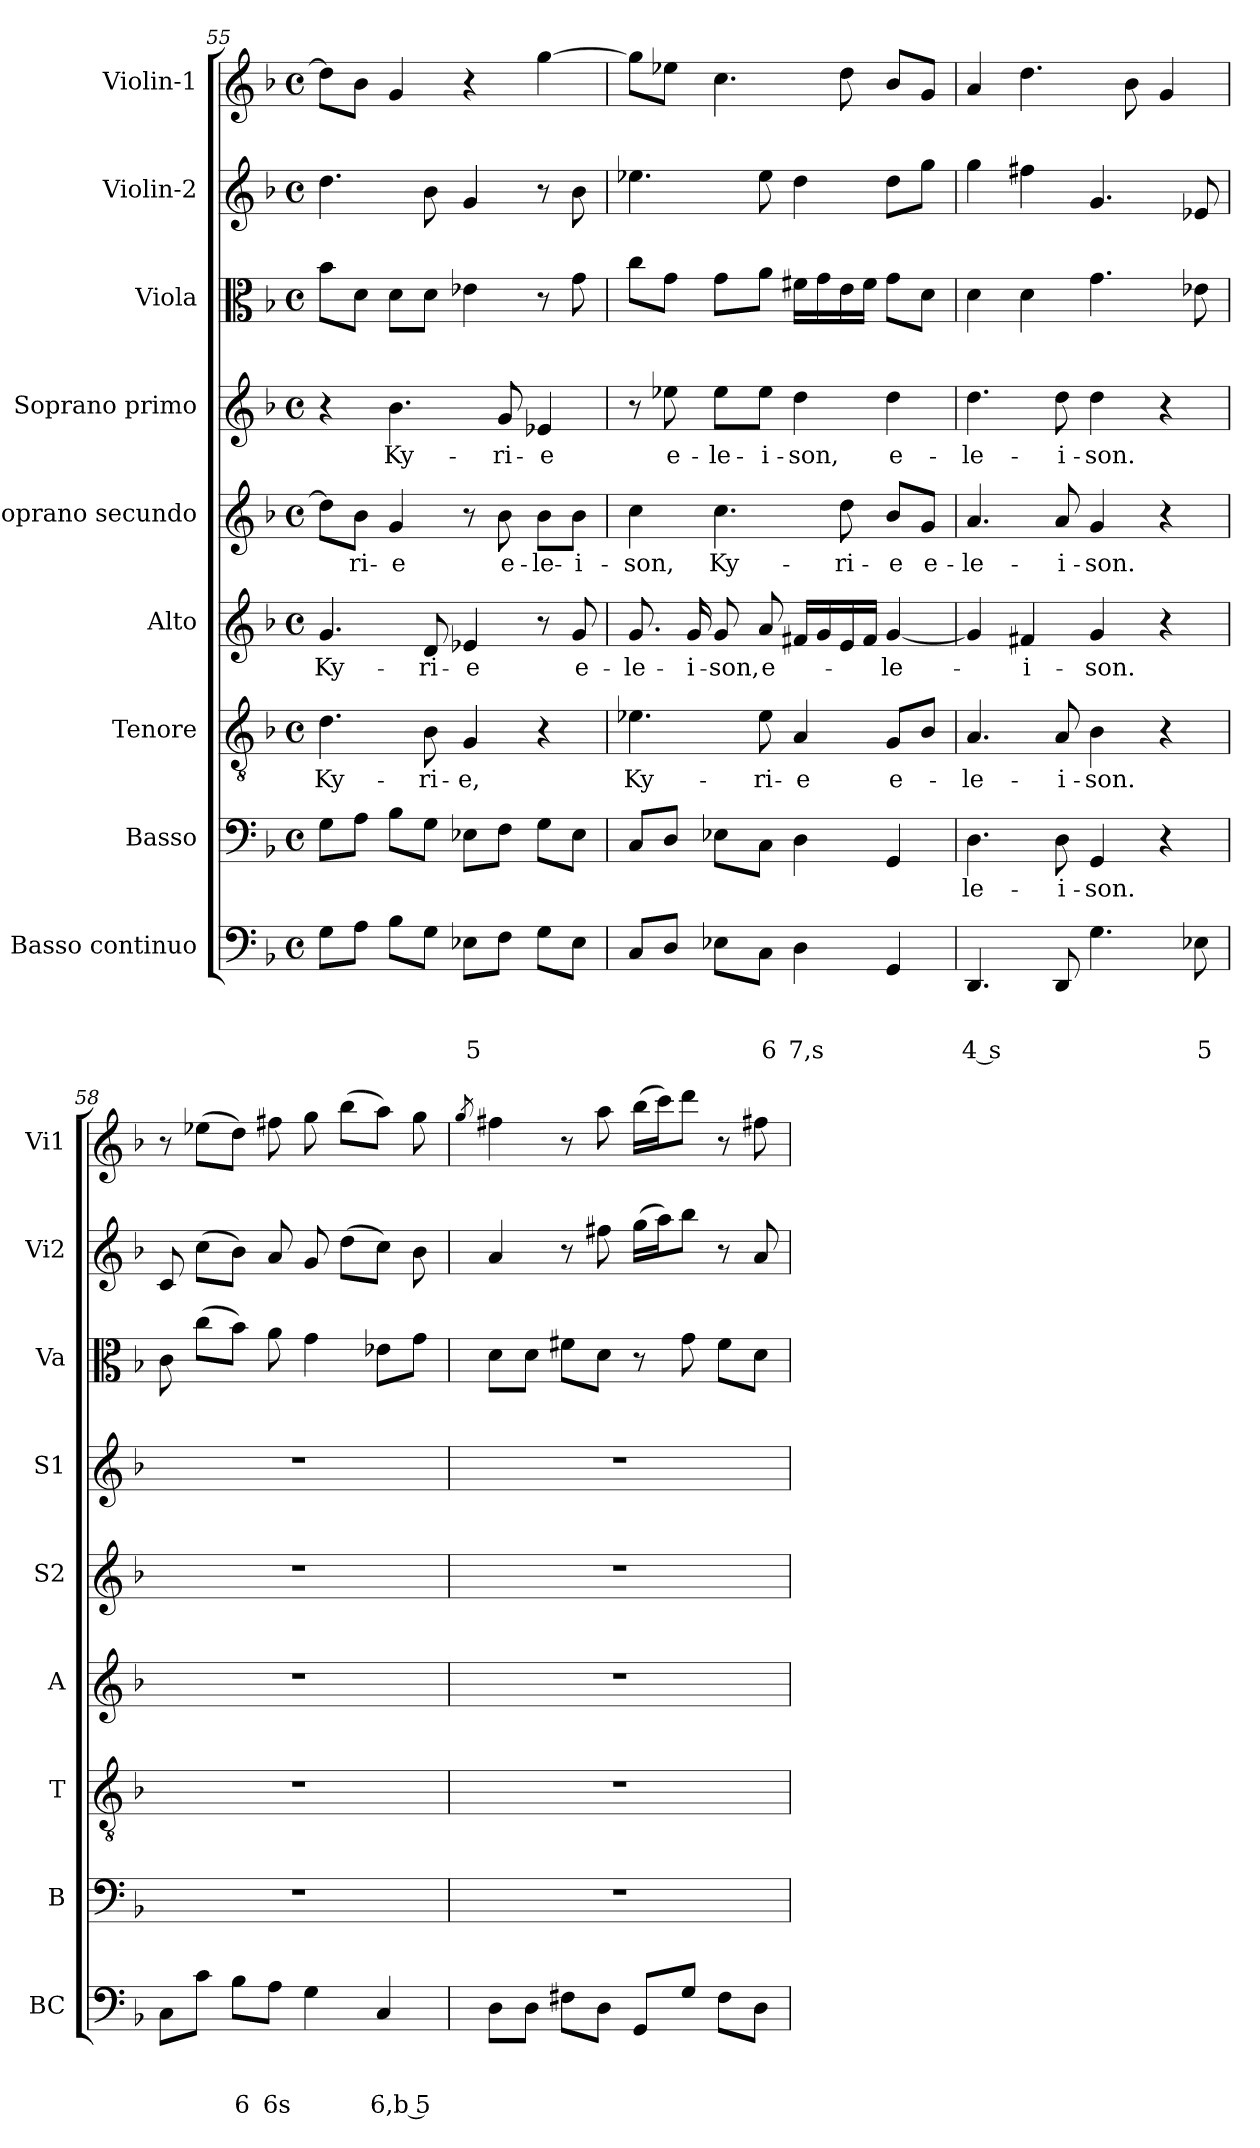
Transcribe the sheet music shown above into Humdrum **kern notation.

**kern	**text	**text	**text	**kern	**text	**kern	**text	**kern	**text	**kern	**text	**kern	**text	**kern	**kern	**kern
*part9	*part9	*part9	*part9	*part8	*part8	*part7	*part7	*part6	*part6	*part5	*part5	*part4	*part4	*part3	*part2	*part1
*staff9	*staff9	*staff9	*staff9	*staff8	*staff8	*staff7	*staff7	*staff6	*staff6	*staff5	*staff5	*staff4	*staff4	*staff3	*staff2	*staff1
*I"Basso continuo	*	*	*	*I"Basso	*	*I"Tenore	*	*I"Alto	*	*I"Soprano secundo	*	*I"Soprano primo	*	*I"Viola	*I"Violin-2	*I"Violin-1
*I'BC	*	*	*	*I'B	*	*I'T	*	*I'A	*	*I'S2	*	*I'S1	*	*I'Va	*I'Vi2	*I'Vi1
*clefF4	*	*	*	*clefF4	*	*clefGv2	*	*clefG2	*	*clefG2	*	*clefG2	*	*clefC3	*clefG2	*clefG2
*k[b-]	*	*	*	*k[b-]	*	*k[b-]	*	*k[b-]	*	*k[b-]	*	*k[b-]	*	*k[b-]	*k[b-]	*k[b-]
*F:	*	*	*	*F:	*	*F:	*	*F:	*	*F:	*	*F:	*	*F:	*F:	*F:
*M4/4	*	*	*	*M4/4	*	*M4/4	*	*M4/4	*	*M4/4	*	*M4/4	*	*M4/4	*M4/4	*M4/4
*met(c)	*	*	*	*met(c)	*	*met(c)	*	*met(c)	*	*met(c)	*	*met(c)	*	*met(c)	*met(c)	*met(c)
=55	=55	=55	=55	=55	=55	=55	=55	=55	=55	=55	=55	=55	=55	=55	=55	=55
!	!	!	!	!	!	!	!LO:LY:b	!	!LO:LY:b	!	!	!	!	!	!	!
8G\L	.	.	.	8G\L	.	4.d\	Ky-	4.g/	Ky-	8dd\L]	.	4r	.	8b-\L	4.dd\	8dd\L]
!	!	!	!	!	!	!	!	!	!	!	!LO:LY:b	!	!	!	!	!
8A\J	.	.	.	8A\J	.	.	.	.	.	8b-\J	-ri-	.	.	8d\J	.	8b-\J
!	!	!	!	!	!	!	!	!	!	!	!LO:LY:b	!	!LO:LY:b	!	!	!
8B-\L	.	.	.	8B-\L	.	.	.	.	.	4g/	-e	4.b-\	Ky-	8d\L	.	4g/
!	!	!	!	!	!	!	!LO:LY:b	!	!LO:LY:b	!	!	!	!	!	!	!
8G\J	.	.	.	8G\J	.	8B-\	-ri-	8d/	-ri-	.	.	.	.	8d\J	8b-\	.
!	!	!	!LO:LY:b	!	!	!	!LO:LY:b	!	!LO:LY:b	!	!	!	!	!	!	!
8E-X\L	.	.	5	8E-X\L	.	4G/	-e,	4e-X/	-e	8r	.	.	.	4e-X\	4g/	4r
!	!	!	!	!	!	!	!	!	!	!	!LO:LY:b	!	!LO:LY:b	!	!	!
8F\J	.	.	.	8F\J	.	.	.	.	.	8b-\	e-	8g/	-ri-	.	.	.
!	!	!	!	!	!	!	!	!	!	!	!LO:LY:b	!	!LO:LY:b	!	!	!
8G\L	.	.	.	8G\L	.	4r	.	8r	.	8b-\L	-le-	4e-X/	-e	8r	8r	[4gg\
!	!	!	!	!	!	!	!	!	!LO:LY:b	!	!LO:LY:b	!	!	!	!	!
8E-\J	.	.	.	8E-\J	.	.	.	8g/	e-	8b-\J	-i-	.	.	8g\	8b-\	.
!!LO:PB:g=z
=56	=56	=56	=56	=56	=56	=56	=56	=56	=56	=56	=56	=56	=56	=56	=56	=56
!	!	!	!	!	!	!	!LO:LY:b	!	!LO:LY:b	!	!LO:LY:b	!	!	!	!	!
8C/L	.	.	.	8C/L	.	4.e-X\	Ky-	8.g/	-le-	4cc\	-son,	8r	.	8cc\L	4.ee-X\	8gg\L]
!	!	!	!	!	!	!	!	!	!	!	!	!	!LO:LY:b	!	!	!
8D/J	.	.	.	8D/J	.	.	.	.	.	.	.	8ee-X\	e-	8g\J	.	8ee-X\J
!	!	!	!	!	!	!	!	!	!LO:LY:b	!	!	!	!	!	!	!
.	.	.	.	.	.	.	.	16g/	-i-	.	.	.	.	.	.	.
!	!	!	!	!	!	!	!	!	!LO:LY:b	!	!LO:LY:b	!	!LO:LY:b	!	!	!
8E-X\L	.	.	.	8E-X\L	.	.	.	8g/	-son,	4.cc\	Ky-	8ee-\L	-le-	8g\L	.	4.cc\
!	!	!	!LO:LY:b	!	!	!	!LO:LY:b	!	!LO:LY:b	!	!	!	!LO:LY:b	!	!	!
8C\J	.	.	6	8C\J	.	8e-\	-ri-	8a/	e-	.	.	8ee-\J	-i-	8a\J	8ee-\	.
!	!	!	!LO:LY:b	!	!	!	!LO:LY:b	!	!	!	!	!	!LO:LY:b	!	!	!
4D\	.	.	7,s	4D\	.	4A/	-e	16f#X/LL	.	.	.	4dd\	-son,	16f#X\LL	4dd\	.
.	.	.	.	.	.	.	.	16g/	.	.	.	.	.	16g\	.	.
!	!	!	!	!	!	!	!	!	!	!	!LO:LY:b	!	!	!	!	!
.	.	.	.	.	.	.	.	16e/	.	8dd\	-ri-	.	.	16e\	.	8dd\
.	.	.	.	.	.	.	.	16f#/JJ	.	.	.	.	.	16f#\JJ	.	.
!	!	!	!	!	!	!	!LO:LY:b	!	!LO:LY:b	!	!LO:LY:b	!	!LO:LY:b	!	!	!
4GG/	.	.	.	4GG/	.	8G/L	e-	[4g/	-le-	8b-/L	-e	4dd\	e-	8g\L	8dd\L	8b-/L
!	!	!	!	!	!	!	!	!	!	!	!LO:LY:b	!	!	!	!	!
.	.	.	.	.	.	8B-/J	.	.	.	8g/J	e-	.	.	8d\J	8gg\J	8g/J
=57	=57	=57	=57	=57	=57	=57	=57	=57	=57	=57	=57	=57	=57	=57	=57	=57
!	!	!	!LO:LY:b	!	!LO:LY:b	!	!LO:LY:b	!	!	!	!LO:LY:b	!	!LO:LY:b	!	!	!
4.DD/	.	.	4 s	4.D\	-le-	4.A/	-le-	4g/]	.	4.a/	-le-	4.dd\	-le-	4d\	4gg\	4a/
!	!	!	!	!	!	!	!	!	!LO:LY:b	!	!	!	!	!	!	!
.	.	.	.	.	.	.	.	4f#X/	-i-	.	.	.	.	4d\	4ff#X\	4.dd\
!	!	!	!	!	!LO:LY:b	!	!LO:LY:b	!	!	!	!LO:LY:b	!	!LO:LY:b	!	!	!
8DD/	.	.	.	8D\	-i-	8A/	-i-	.	.	8a/	-i-	8dd\	-i-	.	.	.
!	!	!	!	!	!LO:LY:b	!	!LO:LY:b	!	!LO:LY:b	!	!LO:LY:b	!	!LO:LY:b	!	!	!
4.G\	.	.	.	4GG/	-son.	4B-\	-son.	4g/	-son.	4g/	-son.	4dd\	-son.	4.g\	4.g/	.
.	.	.	.	.	.	.	.	.	.	.	.	.	.	.	.	8b-\
.	.	.	.	4r	.	4r	.	4r	.	4r	.	4r	.	.	.	4g/
!	!	!	!LO:LY:b	!	!	!	!	!	!	!	!	!	!	!	!	!
8E-X\	.	.	5	.	.	.	.	.	.	.	.	.	.	8e-X\	8e-X/	.
=58	=58	=58	=58	=58	=58	=58	=58	=58	=58	=58	=58	=58	=58	=58	=58	=58
8C\L	.	.	.	1r	.	1r	.	1r	.	1r	.	1r	.	8c\	8c/	8r
8c\J	.	.	.	.	.	.	.	.	.	.	.	.	.	(>8cc\L	(>8cc\L	(>8ee-X\L
!	!	!	!LO:LY:b	!	!	!	!	!	!	!	!	!	!	!	!	!
8B-\L	.	.	6	.	.	.	.	.	.	.	.	.	.	8b-\J)	8b-\J)	8dd\J)
!	!	!	!LO:LY:b	!	!	!	!	!	!	!	!	!	!	!	!	!
8A\J	.	.	6s	.	.	.	.	.	.	.	.	.	.	8a\	8a/	8ff#X\
4G\	.	.	.	.	.	.	.	.	.	.	.	.	.	4g\	8g/	8gg\
.	.	.	.	.	.	.	.	.	.	.	.	.	.	.	(>8dd\L	(>8bb-\L
!	!	!	!LO:LY:b	!	!	!	!	!	!	!	!	!	!	!	!	!
4C/	.	.	6,b 5	.	.	.	.	.	.	.	.	.	.	8e-X\L	8cc\J)	8aa\J)
.	.	.	.	.	.	.	.	.	.	.	.	.	.	8g\J	8b-\	8gg\
=59	=59	=59	=59	=59	=59	=59	=59	=59	=59	=59	=59	=59	=59	=59	=59	=59
.	.	.	.	.	.	.	.	.	.	.	.	.	.	.	.	8qgg/
8D\L	.	.	.	1r	.	1r	.	1r	.	1r	.	1r	.	8d\L	4a/	4ff#X\
8D\J	.	.	.	.	.	.	.	.	.	.	.	.	.	8d\J	.	.
8F#X\L	.	.	.	.	.	.	.	.	.	.	.	.	.	8f#X\L	8r	8r
8D\J	.	.	.	.	.	.	.	.	.	.	.	.	.	8d\J	8ff#X\	8aa\
8GG/L	.	.	.	.	.	.	.	.	.	.	.	.	.	8r	(>16gg\LL	(>16bb-\LL
.	.	.	.	.	.	.	.	.	.	.	.	.	.	.	16aa\J)	16ccc\J)
8G/J	.	.	.	.	.	.	.	.	.	.	.	.	.	8g\	8bb-\J	8ddd\J
8F#\L	.	.	.	.	.	.	.	.	.	.	.	.	.	8f#\L	8r	8r
8D\J	.	.	.	.	.	.	.	.	.	.	.	.	.	8d\J	8a/	8ff#X\
=	=	=	=	=	=	=	=	=	=	=	=	=	=	=	=	=
*-	*-	*-	*-	*-	*-	*-	*-	*-	*-	*-	*-	*-	*-	*-	*-	*-
